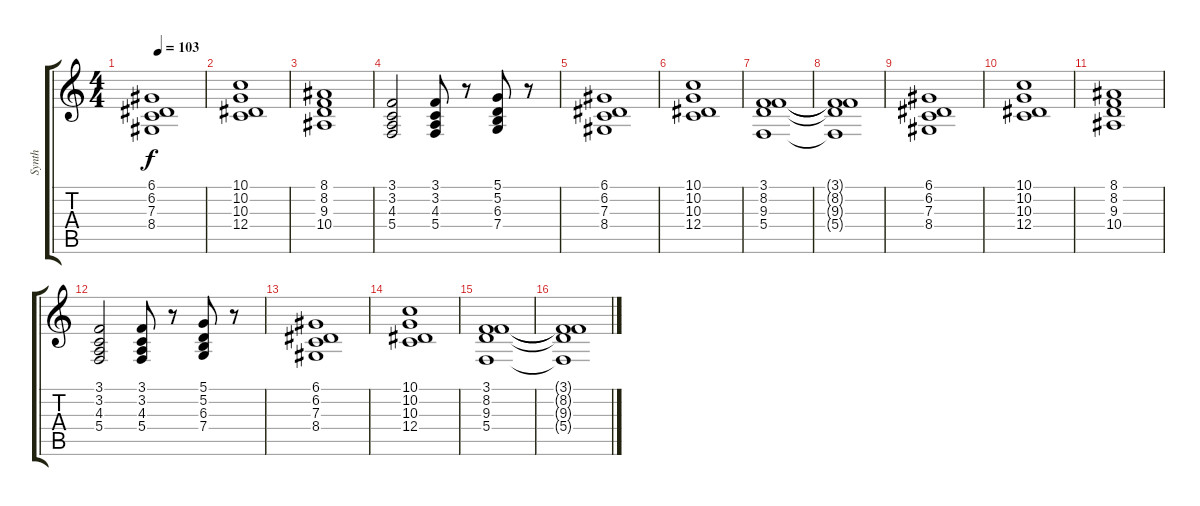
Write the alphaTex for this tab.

\track ("Synth" "Synth") {instrument choiraahs}
\staff {score tabs}
\tuning (D4 A3 F3 C3 G2 D2) {hide}
\ts (4 4)
\tempo 103
\clef g2
\ks c
(6.1 6.2 7.3 8.4).1{dy f volume 5} |
(10.1 10.2 10.3 12.4).1 |
(8.1 8.2 9.3 10.4).1 |
(3.1 3.2 4.3 5.4).2 (3.1 3.2 4.3 5.4).8 r.8 (5.1 5.2 6.3 7.4).8 r.8 |
(6.1 6.2 7.3 8.4).1 |
(10.1 10.2 10.3 12.4).1 |
(3.1 8.2 9.3 5.4).1 |
(3.1{t} 8.2{t} 9.3{t} 5.4{t}).1 |
(6.1 6.2 7.3 8.4).1{volume 5} |
(10.1 10.2 10.3 12.4).1 |
(8.1 8.2 9.3 10.4).1 |
(3.1 3.2 4.3 5.4).2 (3.1 3.2 4.3 5.4).8 r.8 (5.1 5.2 6.3 7.4).8 r.8 |
(6.1 6.2 7.3 8.4).1 |
(10.1 10.2 10.3 12.4).1 |
(3.1 8.2 9.3 5.4).1 |
(3.1{t} 8.2{t} 9.3{t} 5.4{t}).1
